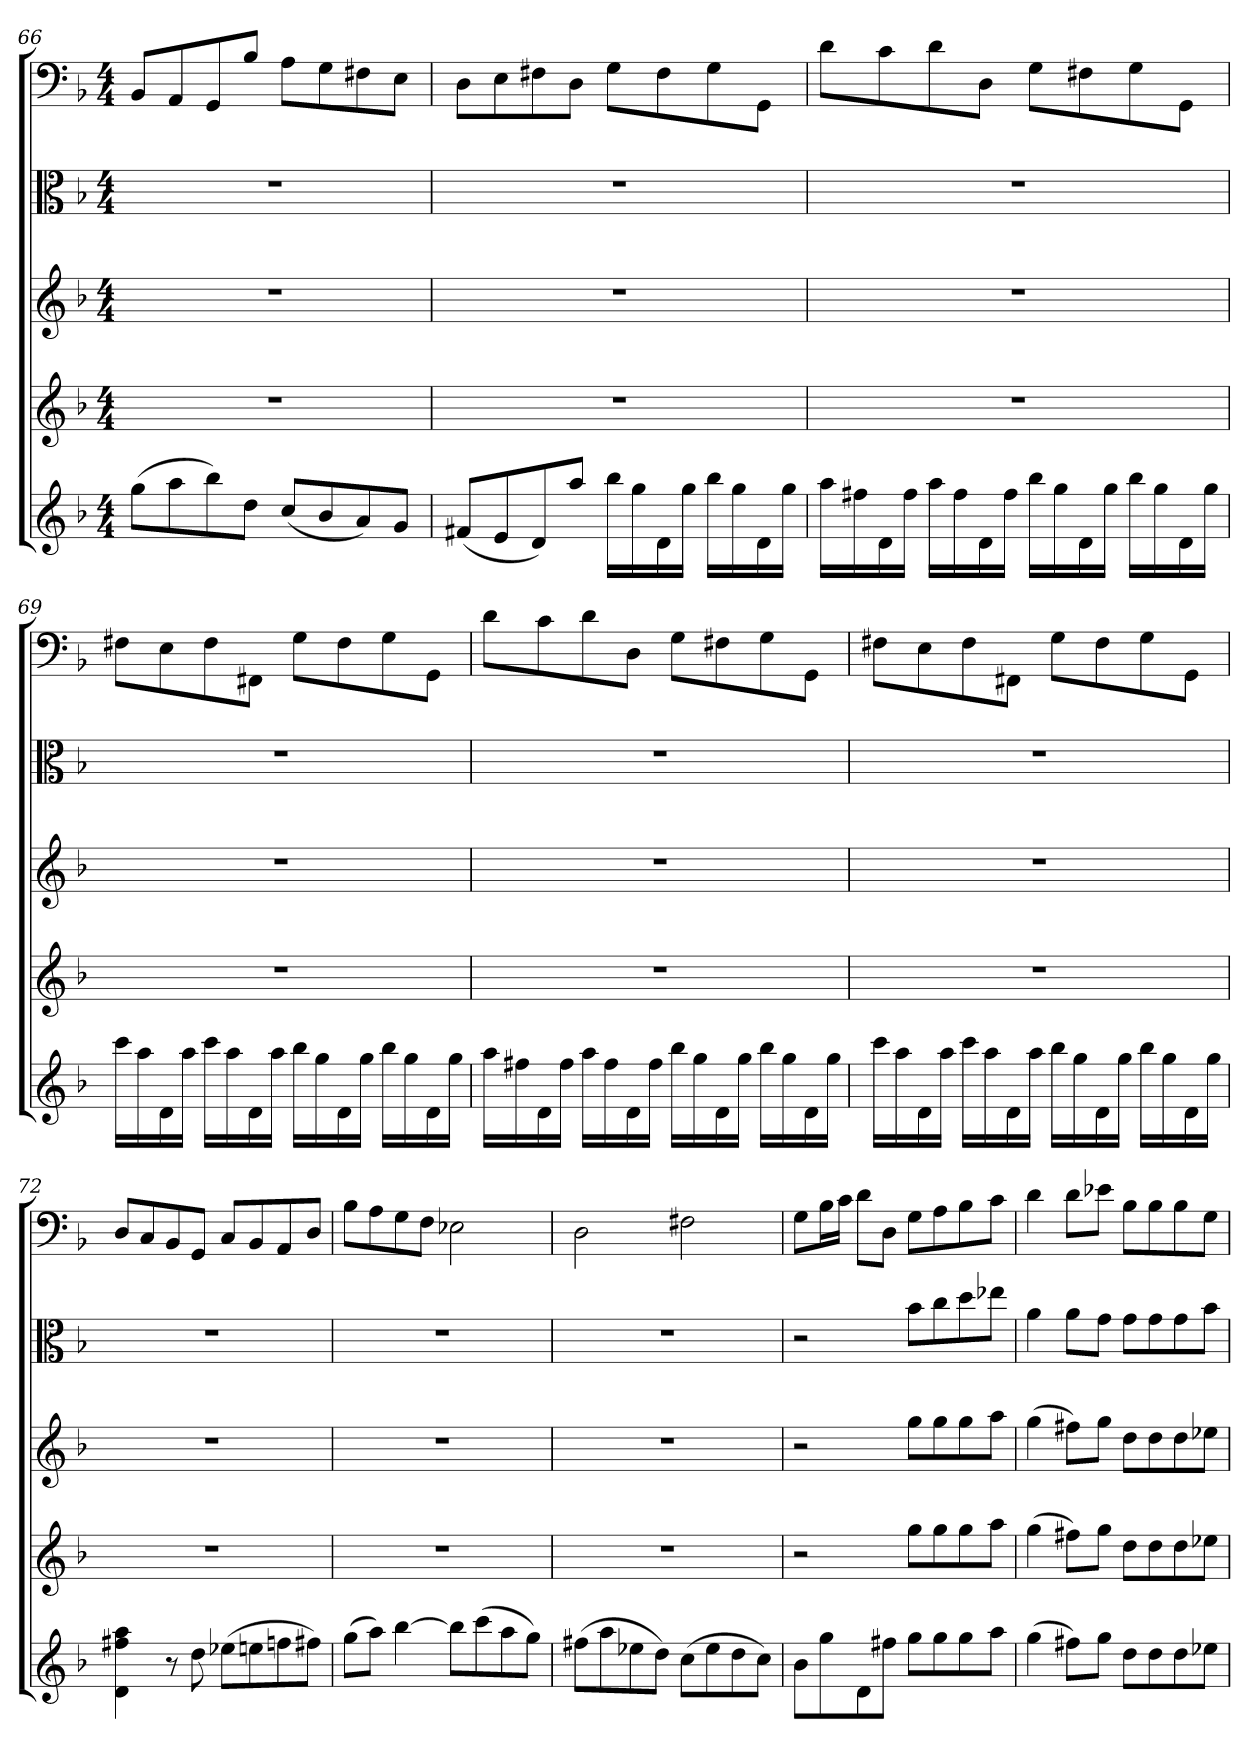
**kern	**kern	**kern	**kern	**kern
*part5	*part4	*part3	*part2	*part1
*staff5	*staff4	*staff3	*staff2	*staff1
*clefG2	*clefG2	*clefG2	*clefC3	*clefF4
*k[b-]	*k[b-]	*k[b-]	*k[b-]	*k[b-]
*d:	*d:	*d:	*d:	*d:
*M4/4	*M4/4	*M4/4	*M4/4	*M4/4
=66	=66	=66	=66	=66
(8gg\L	1r	1r	1r	8BB-/L
8aa\	.	.	.	8AA/
8bb-\)	.	.	.	8GG/
8dd\J	.	.	.	8B-/J
(8cc/L	.	.	.	8A\L
8b-/	.	.	.	8G\
8a/)	.	.	.	8F#X\
8g/J	.	.	.	8E\J
=67	=67	=67	=67	=67
(8f#X/L	1r	1r	1r	8D\L
8e/	.	.	.	8E\
8d/)	.	.	.	8F#X\
8aa/J	.	.	.	8D\J
16bb-\LL	.	.	.	8G\L
16gg\	.	.	.	.
16d\	.	.	.	8F#\
16gg\JJ	.	.	.	.
16bb-\LL	.	.	.	8G\
16gg\	.	.	.	.
16d\	.	.	.	8GG\J
16gg\JJ	.	.	.	.
=68	=68	=68	=68	=68
16aa\LL	1r	1r	1r	8d\L
16ff#X\	.	.	.	.
16d\	.	.	.	8c\
16ff#\JJ	.	.	.	.
16aa\LL	.	.	.	8d\
16ff#\	.	.	.	.
16d\	.	.	.	8D\J
16ff#\JJ	.	.	.	.
16bb-\LL	.	.	.	8G\L
16gg\	.	.	.	.
16d\	.	.	.	8F#X\
16gg\JJ	.	.	.	.
16bb-\LL	.	.	.	8G\
16gg\	.	.	.	.
16d\	.	.	.	8GG\J
16gg\JJ	.	.	.	.
=69	=69	=69	=69	=69
16ccc\LL	1r	1r	1r	8F#X\L
16aa\	.	.	.	.
16d\	.	.	.	8E\
16aa\JJ	.	.	.	.
16ccc\LL	.	.	.	8F#\
16aa\	.	.	.	.
16d\	.	.	.	8FF#X\J
16aa\JJ	.	.	.	.
16bb-\LL	.	.	.	8G\L
16gg\	.	.	.	.
16d\	.	.	.	8F#\
16gg\JJ	.	.	.	.
16bb-\LL	.	.	.	8G\
16gg\	.	.	.	.
16d\	.	.	.	8GG\J
16gg\JJ	.	.	.	.
=70	=70	=70	=70	=70
16aa\LL	1r	1r	1r	8d\L
16ff#X\	.	.	.	.
16d\	.	.	.	8c\
16ff#\JJ	.	.	.	.
16aa\LL	.	.	.	8d\
16ff#\	.	.	.	.
16d\	.	.	.	8D\J
16ff#\JJ	.	.	.	.
16bb-\LL	.	.	.	8G\L
16gg\	.	.	.	.
16d\	.	.	.	8F#X\
16gg\JJ	.	.	.	.
16bb-\LL	.	.	.	8G\
16gg\	.	.	.	.
16d\	.	.	.	8GG\J
16gg\JJ	.	.	.	.
=71	=71	=71	=71	=71
16ccc\LL	1r	1r	1r	8F#X\L
16aa\	.	.	.	.
16d\	.	.	.	8E\
16aa\JJ	.	.	.	.
16ccc\LL	.	.	.	8F#\
16aa\	.	.	.	.
16d\	.	.	.	8FF#X\J
16aa\JJ	.	.	.	.
16bb-\LL	.	.	.	8G\L
16gg\	.	.	.	.
16d\	.	.	.	8F#\
16gg\JJ	.	.	.	.
16bb-\LL	.	.	.	8G\
16gg\	.	.	.	.
16d\	.	.	.	8GG\J
16gg\JJ	.	.	.	.
=72	=72	=72	=72	=72
4d\ 4ff#X\ 4aa\	1r	1r	1r	8D/L
.	.	.	.	8C/
8r	.	.	.	8BB-/
8dd\	.	.	.	8GG/J
(8ee-X\L	.	.	.	8C/L
8een\	.	.	.	8BB-/
8ffn\	.	.	.	8AA/
8ff#X\J)	.	.	.	8D/J
=73	=73	=73	=73	=73
(8gg\L	1r	1r	1r	8B-\L
8aa\J)	.	.	.	8A\
[4bb-\	.	.	.	8G\
.	.	.	.	8F\J
8bb-\L]	.	.	.	2E-X\
(8ccc\	.	.	.	.
8aa\	.	.	.	.
8gg\J)	.	.	.	.
=74	=74	=74	=74	=74
(8ff#X\L	1r	1r	1r	2D\
8aa\	.	.	.	.
8ee-X\	.	.	.	.
8dd\J)	.	.	.	.
(8cc\L	.	.	.	2F#X\
8ee-\	.	.	.	.
8dd\	.	.	.	.
8cc\J)	.	.	.	.
=75	=75	=75	=75	=75
8b-\L	2r	2r	2r	8G\L
8gg\	.	.	.	16B-\L
.	.	.	.	16c\JJ
8d\	.	.	.	8d\L
8ff#X\J	.	.	.	8D\J
8gg\L	8gg\L	8gg\L	8b-\L	8G\L
8gg\	8gg\	8gg\	8cc\	8A\
8gg\	8gg\	8gg\	8dd\	8B-\
8aa\J	8aa\J	8aa\J	8ee-X\J	8c\J
=76	=76	=76	=76	=76
(4gg\	(4gg\	(4gg\	4a\	4d\
8ff#X\L)	8ff#X\L)	8ff#X\L)	8a\L	8d\L
8gg\J	8gg\J	8gg\J	8g\J	8e-X\J
8dd\L	8dd\L	8dd\L	8g\L	8B-\L
8dd\	8dd\	8dd\	8g\	8B-\
8dd\	8dd\	8dd\	8g\	8B-\
8ee-X\J	8ee-X\J	8ee-X\J	8b-\J	8G\J
=	=	=	=	=
*-	*-	*-	*-	*-
